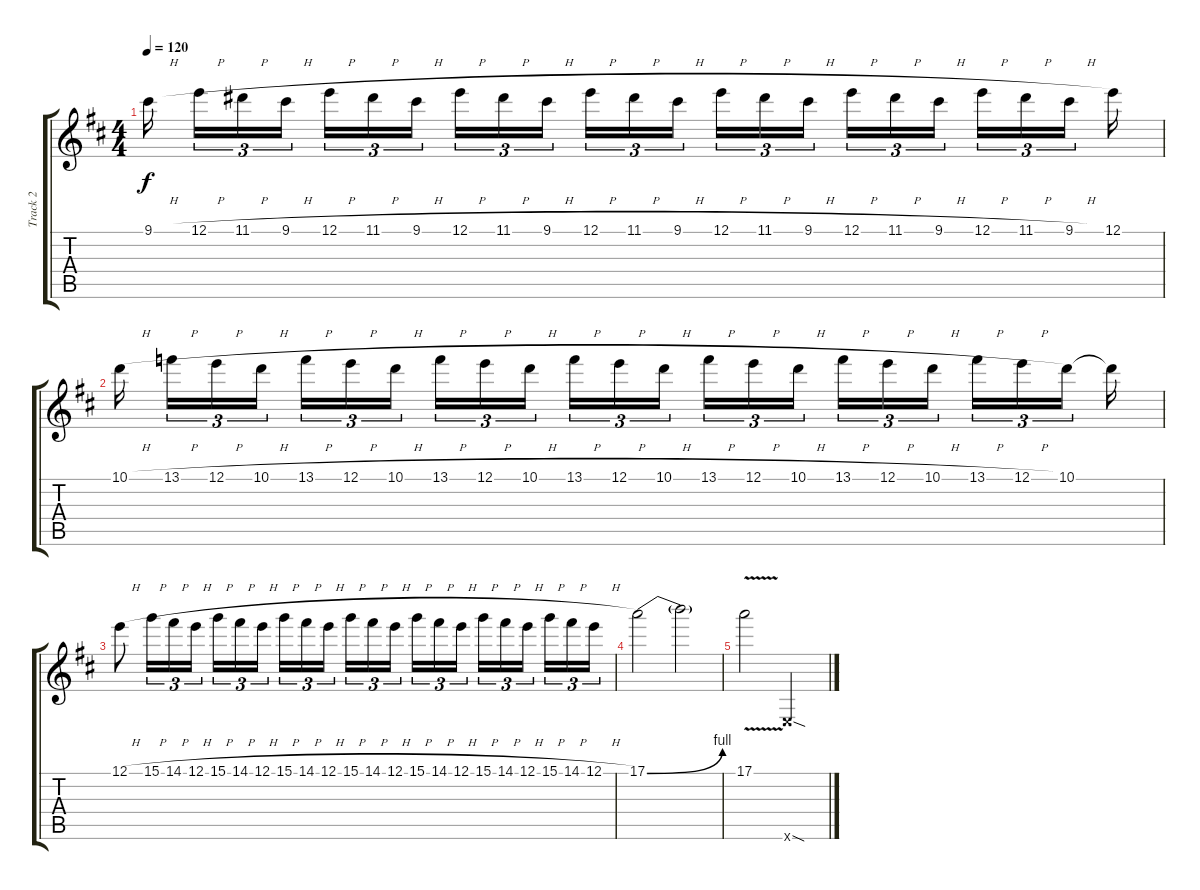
\track ("Track 2" "Track 2") {instrument distortionguitar}
\staff {score tabs}
\tuning (E4 B3 G3 D3 A2 E2) {hide}
\ts (4 4)
\tempo 120
\clef g2
\ks d
9.1{h}.16{dy f beam splitsecondary} 12.1{h}.16{tu (3 2)} 11.1{h}.16{tu (3 2)} 9.1{h}.16{tu (3 2) beam splitsecondary} 12.1{h}.16{tu (3 2)} 11.1{h}.16{tu (3 2)} 9.1{h}.16{tu (3 2) beam splitsecondary} 12.1{h}.16{tu (3 2)} 11.1{h}.16{tu (3 2)} 9.1{h}.16{tu (3 2) beam splitsecondary} 12.1{h}.16{tu (3 2)} 11.1{h}.16{tu (3 2)} 9.1{h}.16{tu (3 2) beam splitsecondary} 12.1{h}.16{tu (3 2)} 11.1{h}.16{tu (3 2)} 9.1{h}.16{tu (3 2) beam splitsecondary} 12.1{h}.16{tu (3 2)} 11.1{h}.16{tu (3 2)} 9.1{h}.16{tu (3 2) beam splitsecondary} 12.1{h}.16{tu (3 2)} 11.1{h}.16{tu (3 2)} 9.1{h}.16{tu (3 2) beam splitsecondary} 12.1.16 |
10.1{h}.16{beam splitsecondary} 13.1{h}.16{tu (3 2)} 12.1{h}.16{tu (3 2)} 10.1{h}.16{tu (3 2) beam splitsecondary} 13.1{h}.16{tu (3 2)} 12.1{h}.16{tu (3 2)} 10.1{h}.16{tu (3 2) beam splitsecondary} 13.1{h}.16{tu (3 2)} 12.1{h}.16{tu (3 2)} 10.1{h}.16{tu (3 2) beam splitsecondary} 13.1{h}.16{tu (3 2)} 12.1{h}.16{tu (3 2)} 10.1{h}.16{tu (3 2) beam splitsecondary} 13.1{h}.16{tu (3 2)} 12.1{h}.16{tu (3 2)} 10.1{h}.16{tu (3 2) beam splitsecondary} 13.1{h}.16{tu (3 2)} 12.1{h}.16{tu (3 2)} 10.1{h}.16{tu (3 2) beam splitsecondary} 13.1{h}.16{tu (3 2)} 12.1{h}.16{tu (3 2)} 10.1.16{tu (3 2) beam splitsecondary} 10.1{t}.16 |
12.1{h}.8 15.1{h}.16{tu (3 2)} 14.1{h}.16{tu (3 2)} 12.1{h}.16{tu (3 2)} 15.1{h}.16{tu (3 2)} 14.1{h}.16{tu (3 2)} 12.1{h}.16{tu (3 2) beam splitsecondary} 15.1{h}.16{tu (3 2)} 14.1{h}.16{tu (3 2)} 12.1{h}.16{tu (3 2)} 15.1{h}.16{tu (3 2)} 14.1{h}.16{tu (3 2)} 12.1{h}.16{tu (3 2) beam splitsecondary} 15.1{h}.16{tu (3 2)} 14.1{h}.16{tu (3 2)} 12.1{h}.16{tu (3 2)} 15.1{h}.16{tu (3 2)} 14.1{h}.16{tu (3 2)} 12.1{h}.16{tu (3 2) beam splitsecondary} 15.1{h}.16{tu (3 2)} 14.1{h}.16{tu (3 2)} 12.1{h}.16{tu (3 2)} |
17.1{be (bend 0 0 60 4)}.2 17.1{t}.2 |
17.1{v}.2 0.6{sod x}.2
